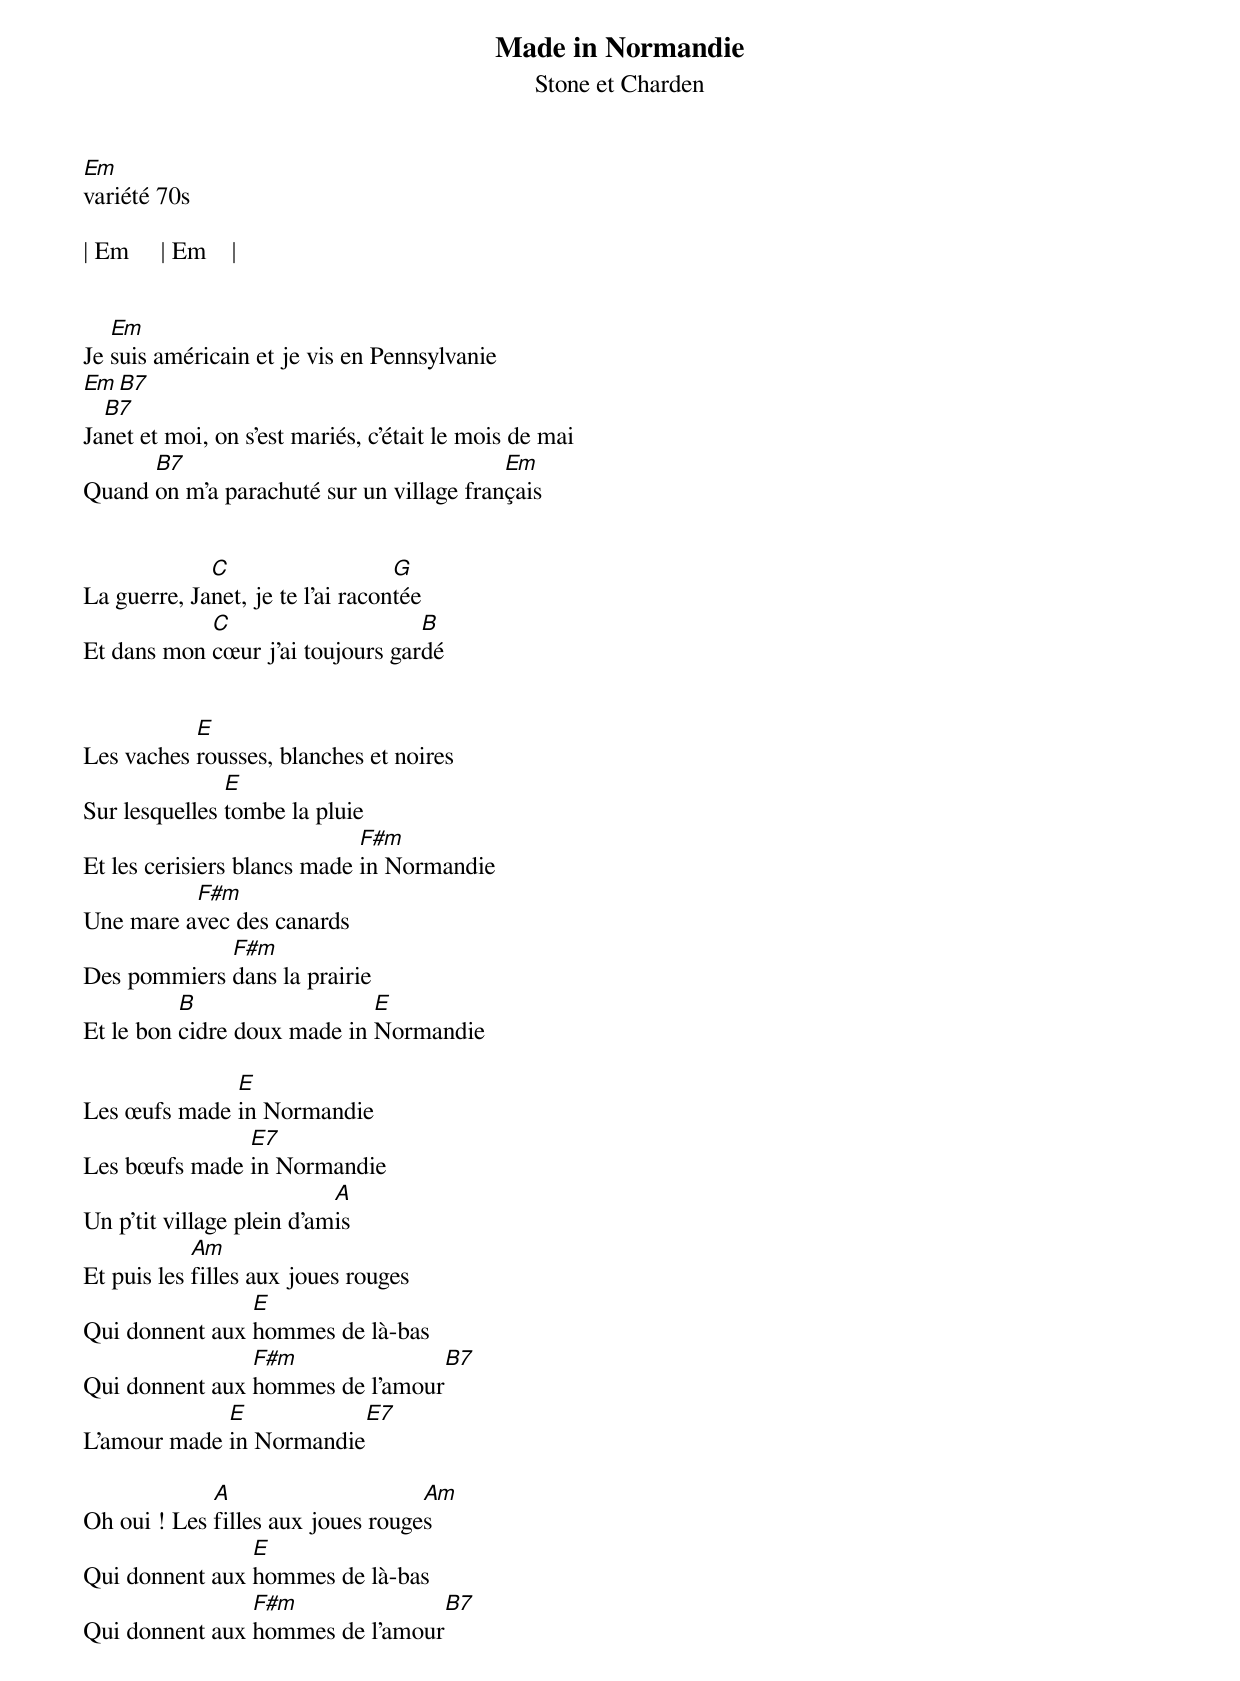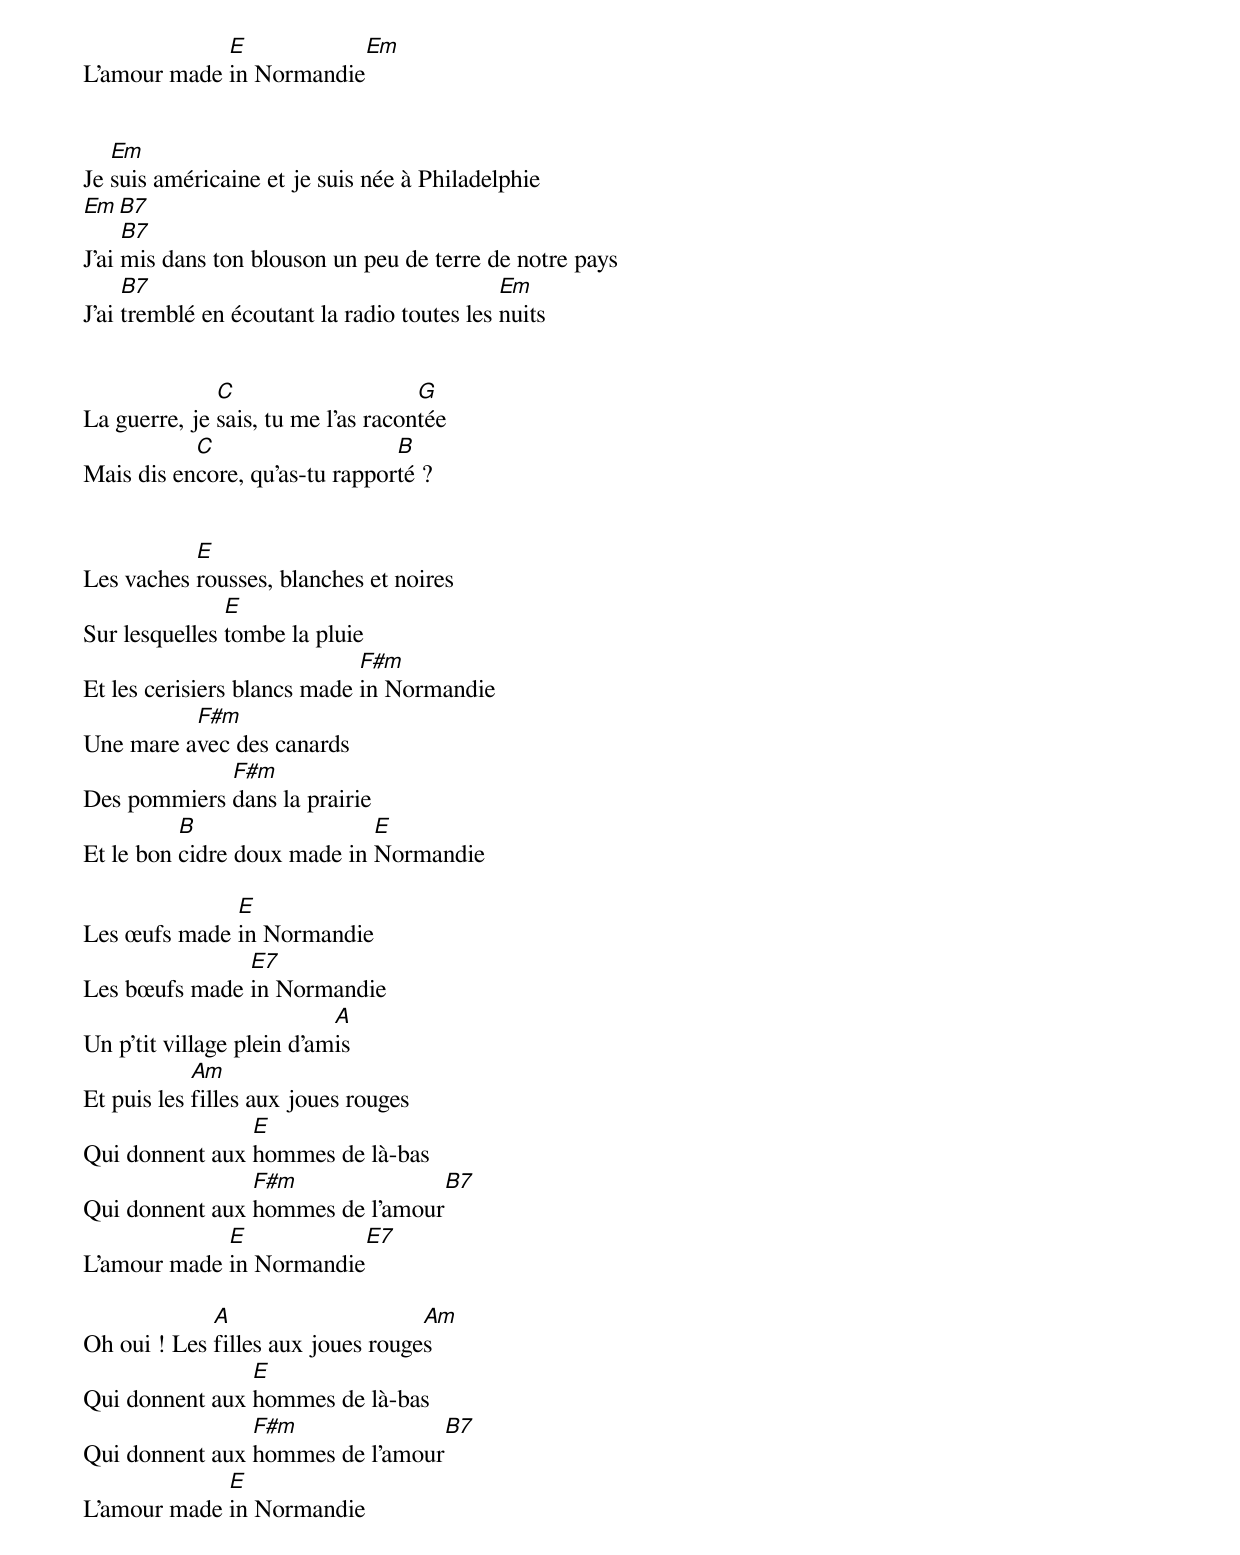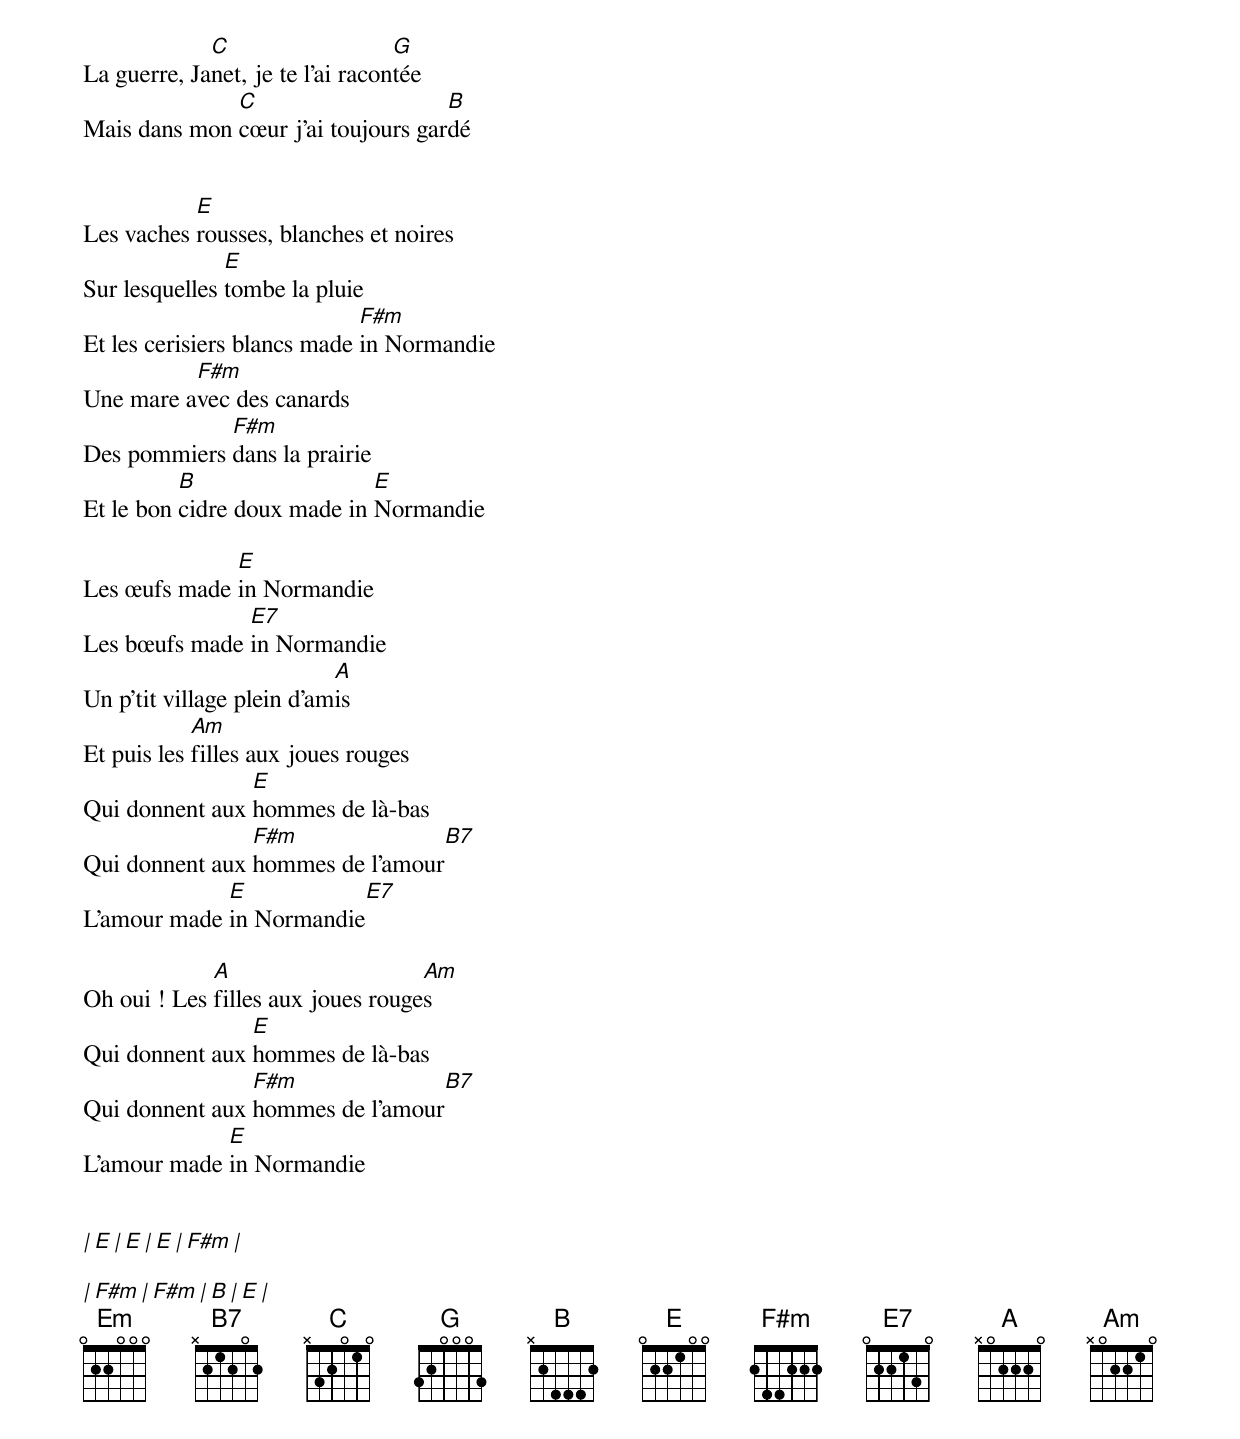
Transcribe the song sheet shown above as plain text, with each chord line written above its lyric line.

Made in Normandie
Stone et Charden
Em
variété 70s

| Em     | Em    |


   Em
Je suis américain et je vis en Pennsylvanie
   Em                                 B7
En 1944 j'étais sergent dans l'infanterie
  B7
Janet et moi, on s'est mariés, c'était le mois de mai
      B7                                  Em
Quand on m'a parachuté sur un village français


             C                    G
La guerre, Janet, je te l'ai racontée
            C                     B
Et dans mon cœur j'ai toujours gardé


           E
Les vaches rousses, blanches et noires
               E
Sur lesquelles tombe la pluie
                             F#m
Et les cerisiers blancs made in Normandie
          F#m
Une mare avec des canards
             F#m
Des pommiers dans la prairie
          B                  E
Et le bon cidre doux made in Normandie

              E
Les œufs made in Normandie
               E7
Les bœufs made in Normandie
                           A
Un p'tit village plein d'amis
            Am
Et puis les filles aux joues rouges
                E
Qui donnent aux hommes de là-bas
                F#m              B7
Qui donnent aux hommes de l'amour
             E            E7
L'amour made in Normandie

             A                     Am
Oh oui ! Les filles aux joues rouges
                E
Qui donnent aux hommes de là-bas
                F#m              B7
Qui donnent aux hommes de l'amour
             E             Em
L'amour made in Normandie


   Em
Je suis américaine et je suis née à Philadelphie
   Em                          B7
En 1944 tu es parti loin de ma vie
     B7
J'ai mis dans ton blouson un peu de terre de notre pays
     B7                                      Em
J'ai tremblé en écoutant la radio toutes les nuits


              C                     G
La guerre, je sais, tu me l'as racontée
           C                    B
Mais dis encore, qu'as-tu rapporté ?


           E
Les vaches rousses, blanches et noires
               E
Sur lesquelles tombe la pluie
                             F#m
Et les cerisiers blancs made in Normandie
          F#m
Une mare avec des canards
             F#m
Des pommiers dans la prairie
          B                  E
Et le bon cidre doux made in Normandie

              E
Les œufs made in Normandie
               E7
Les bœufs made in Normandie
                           A
Un p'tit village plein d'amis
            Am
Et puis les filles aux joues rouges
                E
Qui donnent aux hommes de là-bas
                F#m              B7
Qui donnent aux hommes de l'amour
             E            E7
L'amour made in Normandie

             A                     Am
Oh oui ! Les filles aux joues rouges
                E
Qui donnent aux hommes de là-bas
                F#m              B7
Qui donnent aux hommes de l'amour
             E
L'amour made in Normandie


             C                    G
La guerre, Janet, je te l'ai racontée
              C                     B
Mais dans mon cœur j'ai toujours gardé


           E
Les vaches rousses, blanches et noires
               E
Sur lesquelles tombe la pluie
                             F#m
Et les cerisiers blancs made in Normandie
          F#m
Une mare avec des canards
             F#m
Des pommiers dans la prairie
          B                  E
Et le bon cidre doux made in Normandie

              E
Les œufs made in Normandie
               E7
Les bœufs made in Normandie
                           A
Un p'tit village plein d'amis
            Am
Et puis les filles aux joues rouges
                E
Qui donnent aux hommes de là-bas
                F#m              B7
Qui donnent aux hommes de l'amour
             E            E7
L'amour made in Normandie

             A                     Am
Oh oui ! Les filles aux joues rouges
                E
Qui donnent aux hommes de là-bas
                F#m              B7
Qui donnent aux hommes de l'amour
             E
L'amour made in Normandie


| E    | E    | E    | F#m   |

| F#m  | F#m  | B    | E     |
